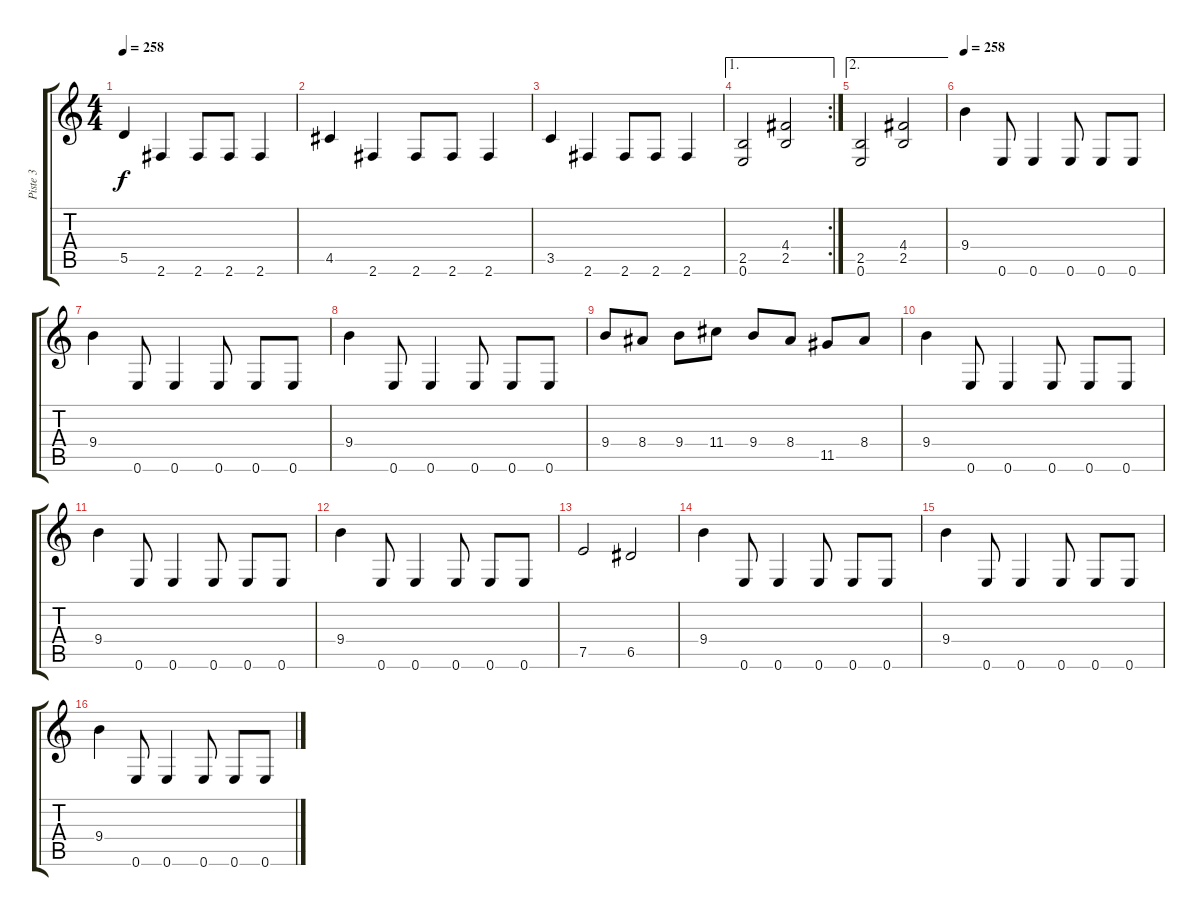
\track ("Piste 3" "Piste 3") {instrument overdrivenguitar}
\staff {score tabs}
\tuning (E4 B3 G3 D3 A2 E2) {hide}
\ts (4 4)
\tempo 258
\clef g2
\ks c
5.5.4{dy f} 2.6.4 2.6.8 2.6.8 2.6.4 |
4.5.4 2.6.4 2.6.8 2.6.8 2.6.4 |
3.5.4 2.6.4 2.6.8 2.6.8 2.6.4 |
\ae 1
\rc 2
(2.5 0.6).2 (4.4 2.5).2 |
\ae 2
(2.5 0.6).2 (4.4 2.5).2 |
\tempo 245
\tempo 258
9.4.4 0.6.8 0.6.4 0.6.8 0.6.8 0.6.8 |
9.4.4 0.6.8 0.6.4 0.6.8 0.6.8 0.6.8 |
9.4.4 0.6.8 0.6.4 0.6.8 0.6.8 0.6.8 |
9.4.8 8.4.8 9.4.8 11.4.8 9.4.8 8.4.8 11.5.8 8.4.8 |
9.4.4 0.6.8 0.6.4 0.6.8 0.6.8 0.6.8 |
9.4.4 0.6.8 0.6.4 0.6.8 0.6.8 0.6.8 |
9.4.4 0.6.8 0.6.4 0.6.8 0.6.8 0.6.8 |
7.5.2 6.5.2 |
9.4.4 0.6.8 0.6.4 0.6.8 0.6.8 0.6.8 |
9.4.4 0.6.8 0.6.4 0.6.8 0.6.8 0.6.8 |
9.4.4 0.6.8 0.6.4 0.6.8 0.6.8 0.6.8
